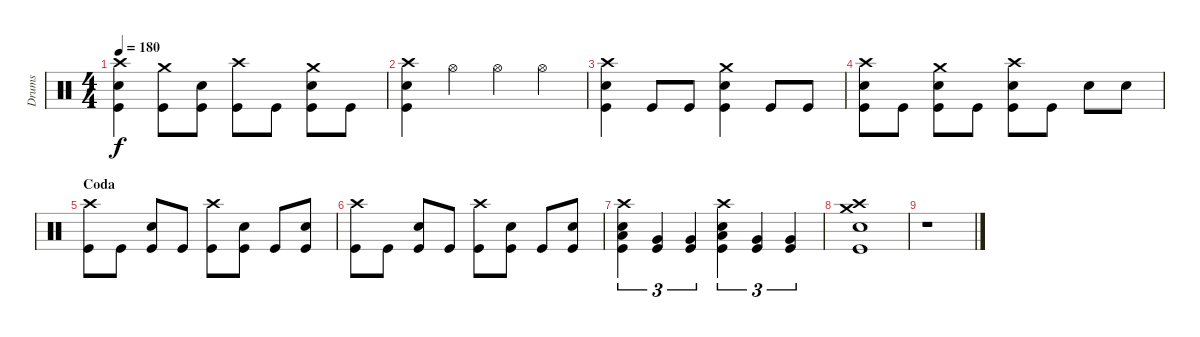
\track ("Drums" "Drums") {instrument percussion}
\staff {score}
\articulation defaults
\ts (4 4)
\tempo 180
\clef neutral
\ks c
("Crash high (hit)" "Snare (hit) 2" "Kick (hit)").4{dy f} ("Crash medium (hit)" "Kick (hit)").8 ("Snare (hit) 2" "Kick (hit)").8 ("Crash high (hit)" "Kick (hit)").8 "Kick (hit)".8 ("Crash medium (hit)" "Snare (hit) 2" "Kick (hit)").8 "Kick (hit)".8 |
("Crash high (hit)" "Snare (hit) 2" "Kick (hit)").4 "Hi-Hat (open)".4 "Hi-Hat (open)".4 "Hi-Hat (open)".4 |
("Crash high (hit)" "Snare (hit) 2" "Kick (hit)").4 "Kick (hit)".8 "Kick (hit)".8 ("Crash medium (hit)" "Snare (hit) 2" "Kick (hit)").4 "Kick (hit)".8 "Kick (hit)".8 |
("Crash high (hit)" "Snare (hit) 2" "Kick (hit)").8 "Kick (hit)".8 ("Crash medium (hit)" "Snare (hit) 2" "Kick (hit)").8 "Kick (hit)".8 ("Crash high (hit)" "Snare (hit) 2" "Kick (hit)").8 "Kick (hit)".8 "Snare (hit) 2".8 "Snare (hit) 2".8 |
\section ("" "Coda")
("Crash high (hit)" "Kick (hit)").8 "Kick (hit)".8 ("Snare (hit) 2" "Kick (hit)").8 "Kick (hit)".8 ("Crash high (hit)" "Kick (hit)").8 ("Snare (hit) 2" "Kick (hit)").8 "Kick (hit)".8 ("Snare (hit) 2" "Kick (hit)").8 |
("Crash high (hit)" "Kick (hit)").8 "Kick (hit)".8 ("Snare (hit) 2" "Kick (hit)").8 "Kick (hit)".8 ("Crash high (hit)" "Kick (hit)").8 ("Snare (hit) 2" "Kick (hit)").8 "Kick (hit)".8 ("Snare (hit) 2" "Kick (hit)").8 |
("Crash high (hit)" "Low Tom (hit)" "Snare (hit) 2" "Kick (hit)").4{tu (3 2)} ("Very Low Tom (hit)" "Kick (hit)").4{tu (3 2)} ("Very Low Tom (hit)" "Kick (hit)").4{tu (3 2)} ("Crash high (hit)" "Low Tom (hit)" "Snare (hit) 2" "Kick (hit)").4{tu (3 2)} ("Very Low Tom (hit)" "Kick (hit)").4{tu (3 2)} ("Very Low Tom (hit)" "Kick (hit)").4{tu (3 2)} |
("Crash high (hit)" "Crash medium (hit)" "Snare (hit) 2" "Kick (hit)").1 |
r.1
